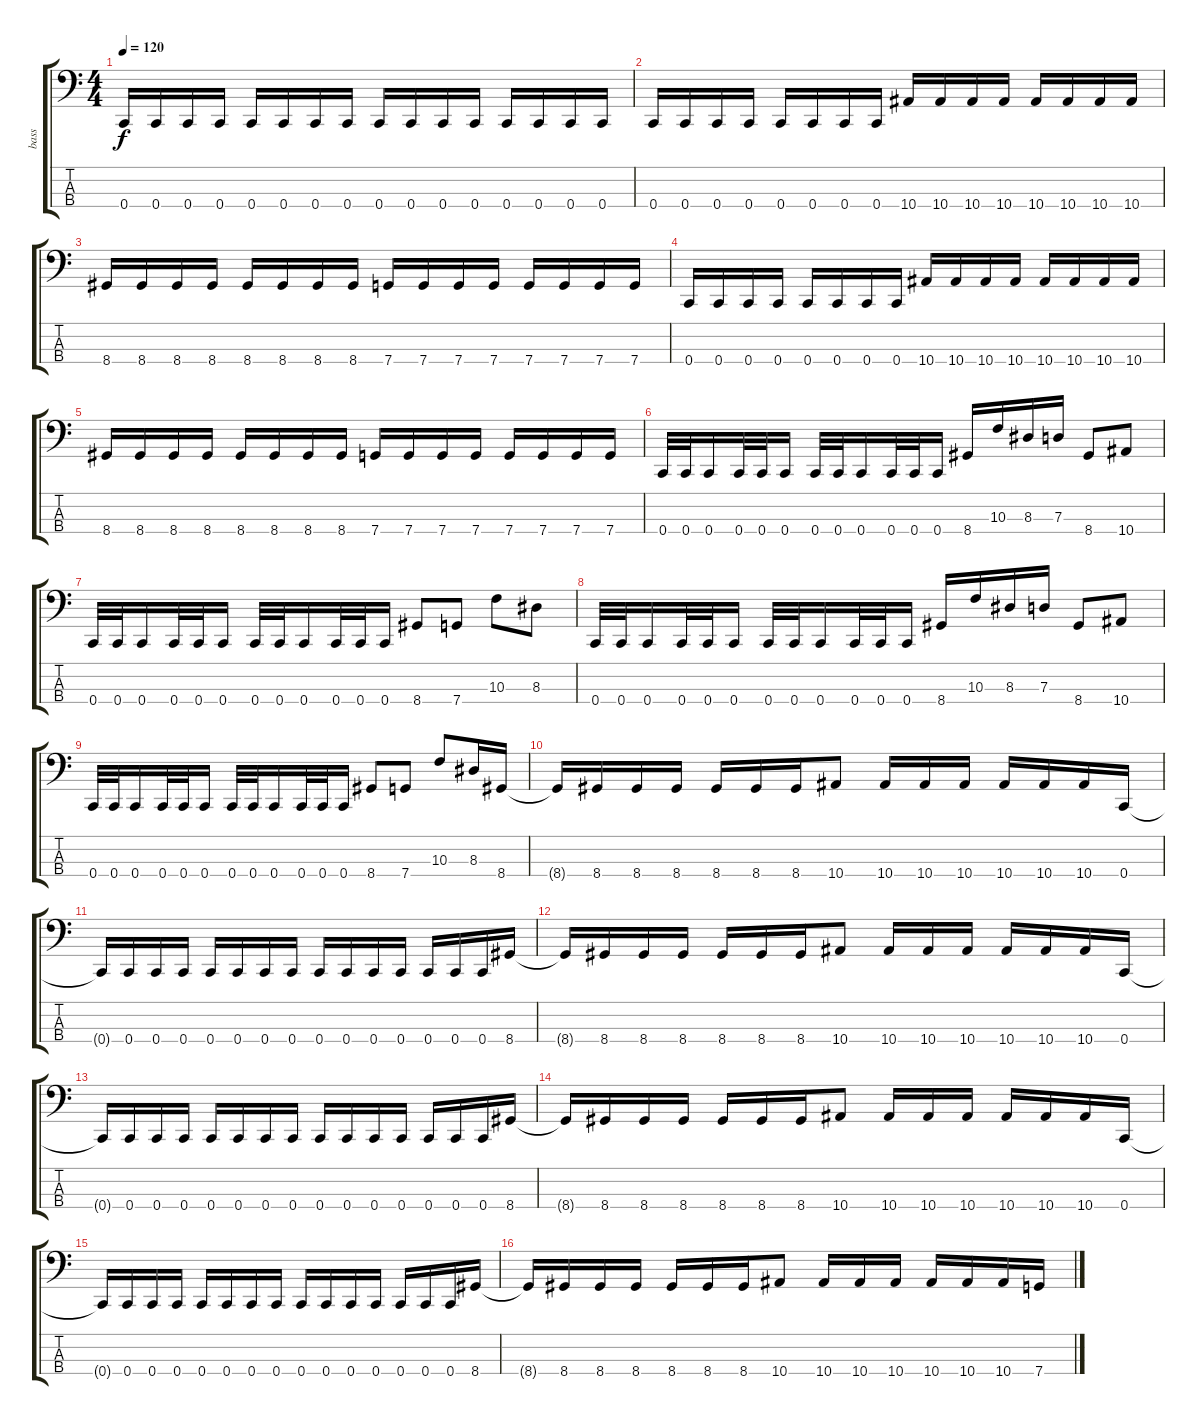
\track ("bass" "bass") {instrument electricbasspick}
\staff {score tabs}
\tuning (F2 C2 G1 C1) {hide}
\ts (4 4)
\tempo 120
\clef f4
\ks c
0.4.16{dy f} 0.4.16 0.4.16 0.4.16 0.4.16 0.4.16 0.4.16 0.4.16 0.4.16 0.4.16 0.4.16 0.4.16 0.4.16 0.4.16 0.4.16 0.4.16 |
0.4.16 0.4.16 0.4.16 0.4.16 0.4.16 0.4.16 0.4.16 0.4.16 10.4.16 10.4.16 10.4.16 10.4.16 10.4.16 10.4.16 10.4.16 10.4.16 |
8.4.16 8.4.16 8.4.16 8.4.16 8.4.16 8.4.16 8.4.16 8.4.16 7.4.16 7.4.16 7.4.16 7.4.16 7.4.16 7.4.16 7.4.16 7.4.16 |
0.4.16 0.4.16 0.4.16 0.4.16 0.4.16 0.4.16 0.4.16 0.4.16 10.4.16 10.4.16 10.4.16 10.4.16 10.4.16 10.4.16 10.4.16 10.4.16 |
8.4.16 8.4.16 8.4.16 8.4.16 8.4.16 8.4.16 8.4.16 8.4.16 7.4.16 7.4.16 7.4.16 7.4.16 7.4.16 7.4.16 7.4.16 7.4.16 |
0.4.32 0.4.32 0.4.16 0.4.32 0.4.32 0.4.16 0.4.32 0.4.32 0.4.16 0.4.32 0.4.32 0.4.16 8.4.16 10.3.16 8.3.16 7.3.16 8.4.8 10.4.8 |
0.4.32 0.4.32 0.4.16 0.4.32 0.4.32 0.4.16 0.4.32 0.4.32 0.4.16 0.4.32 0.4.32 0.4.16 8.4.8 7.4.8 10.3.8 8.3.8 |
0.4.32 0.4.32 0.4.16 0.4.32 0.4.32 0.4.16 0.4.32 0.4.32 0.4.16 0.4.32 0.4.32 0.4.16 8.4.16 10.3.16 8.3.16 7.3.16 8.4.8 10.4.8 |
0.4.32 0.4.32 0.4.16 0.4.32 0.4.32 0.4.16 0.4.32 0.4.32 0.4.16 0.4.32 0.4.32 0.4.16 8.4.8 7.4.8 10.3.8 8.3.16 8.4.16 |
8.4{t}.16 8.4.16 8.4.16 8.4.16 8.4.16 8.4.16 8.4.16 10.4.8 10.4.16 10.4.16 10.4.16 10.4.16 10.4.16 10.4.16 0.4.16 |
0.4{t}.16 0.4.16 0.4.16 0.4.16 0.4.16 0.4.16 0.4.16 0.4.16 0.4.16 0.4.16 0.4.16 0.4.16 0.4.16 0.4.16 0.4.16 8.4.16 |
8.4{t}.16 8.4.16 8.4.16 8.4.16 8.4.16 8.4.16 8.4.16 10.4.8 10.4.16 10.4.16 10.4.16 10.4.16 10.4.16 10.4.16 0.4.16 |
0.4{t}.16 0.4.16 0.4.16 0.4.16 0.4.16 0.4.16 0.4.16 0.4.16 0.4.16 0.4.16 0.4.16 0.4.16 0.4.16 0.4.16 0.4.16 8.4.16 |
8.4{t}.16 8.4.16 8.4.16 8.4.16 8.4.16 8.4.16 8.4.16 10.4.8 10.4.16 10.4.16 10.4.16 10.4.16 10.4.16 10.4.16 0.4.16 |
0.4{t}.16 0.4.16 0.4.16 0.4.16 0.4.16 0.4.16 0.4.16 0.4.16 0.4.16 0.4.16 0.4.16 0.4.16 0.4.16 0.4.16 0.4.16 8.4.16 |
8.4{t}.16 8.4.16 8.4.16 8.4.16 8.4.16 8.4.16 8.4.16 10.4.8 10.4.16 10.4.16 10.4.16 10.4.16 10.4.16 10.4.16 7.4.16
